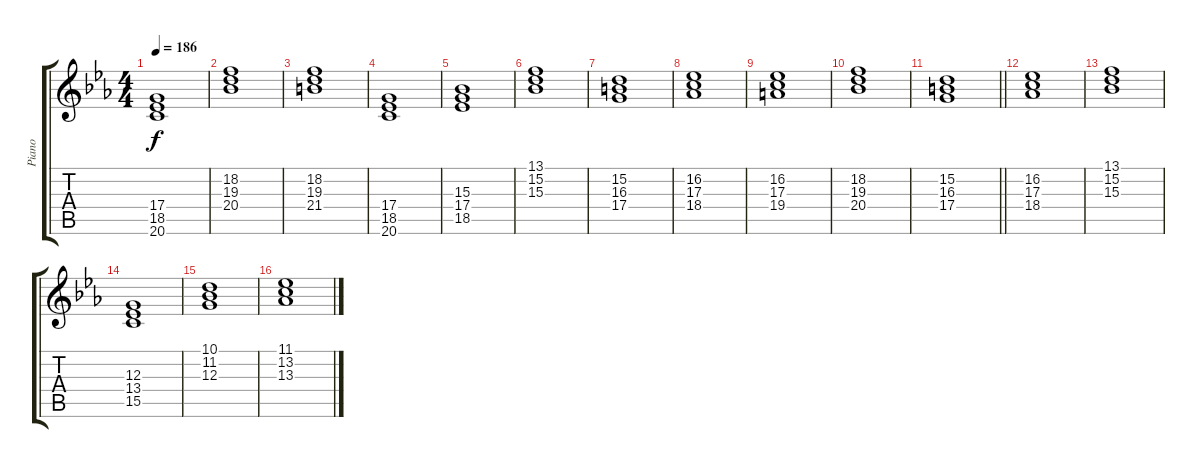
\track ("Piano" "Piano") {instrument acousticgrandpiano}
\staff {score tabs}
\tuning (E4 B3 G3 D3 A2 E2) {hide}
\ts (4 4)
\tempo 186
\clef g2
\ks eb
(17.4 18.5 20.6).1{dy f} |
(18.2 19.3 20.4).1 |
(18.2 19.3 21.4).1 |
(17.4 18.5 20.6).1 |
(15.3 17.4 18.5).1 |
(13.1 15.2 15.3).1 |
(15.2 16.3 17.4).1 |
(16.2 17.3 18.4).1 |
(16.2 17.3 19.4).1 |
(18.2 19.3 20.4).1 |
\barLineRight lightlight
(15.2 16.3 17.4).1 |
(16.2 17.3 18.4).1 |
(13.1 15.2 15.3).1 |
(12.3 13.4 15.5).1 |
(10.1 11.2 12.3).1 |
(11.1 13.2 13.3).1
